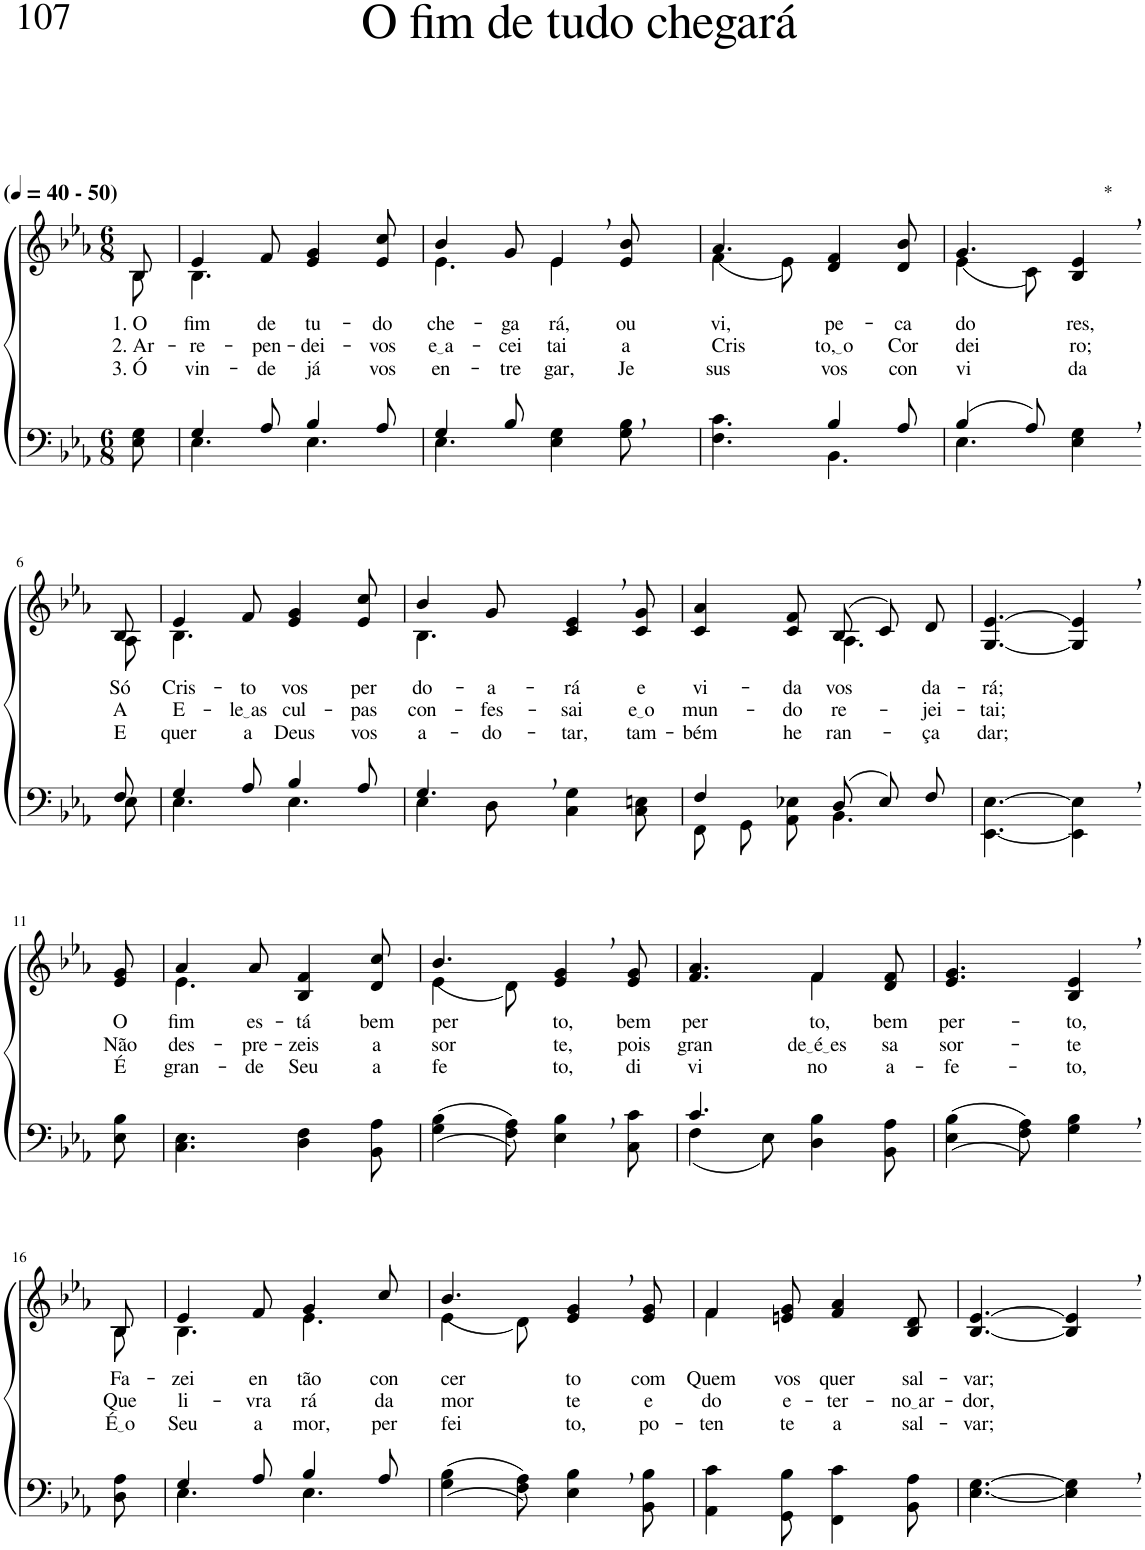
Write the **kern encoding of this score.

**kern	**kern	**text	**text	**text
*part2	*part1	*part1	*part1	*part1
*staff2	*staff1	*staff1	*staff1	*staff1
*I"Parte III e IV	*I"Parte I e II	*	*	*
*clefF4	*clefG2	*	*	*
*Trd-1c-2	*Trd-1c-2	*	*	*
*k[b-e-a-]	*k[b-e-a-]	*	*	*
*M6/8	*M6/8	*	*	*
*MM40	*MM40	*	*	*
=1	=1	=1	=1	=1
*	*^	*	*	*
!	!LO:TX:a:B:t=(	!	!	!	!
!	!LO:TX:a:B:t=- 50)	!	!	!	!
!	!	!	!LO:LY:b	!LO:LY:b	!LO:LY:b
8E-\ 8G\	8B-/	8B-\	1. O	2. Ar-	3. Ó
=2	=2	=2	=2	=2	=2
*^	*	*	*	*	*
!	!	!	!	!LO:LY:b	!LO:LY:b	!LO:LY:b
4G/	4.E-\	4e-/	4.B-\	fim	-re-	vin-
!	!	!	!	!LO:LY:b	!LO:LY:b	!LO:LY:b
8A-/	.	8f/	.	de	-pen-	-de
!	!	!	!	!LO:LY:b	!LO:LY:b	!LO:LY:b
4B-/	4.E-\	4e-/ 4g/	4.ryy	tu-	-dei-	já
!	!	!	!	!LO:LY:b	!LO:LY:b	!LO:LY:b
8A-/	.	8e-/ 8cc/	.	-do	-vos	vos
=3	=3	=3	=3	=3	=3	=3
!	!	!	!	!LO:LY:b	!LO:LY:b	!LO:LY:b
4G/	4.E-\	4b-/	4.e-\	che-	e a	en-
!	!	!	!	!LO:LY:b	!LO:LY:b	!LO:LY:b
8B-/	.	8g/	.	-ga-	cei-	-tre-
!	!	!	!	!LO:LY:b	!LO:LY:b	!LO:LY:b
4.ryy	4E-\ 4G\	4e-,/	4e-\	-rá,	-tai	-gar,
!	!	!	!	!LO:LY:b	!LO:LY:b	!LO:LY:b
.	8G\ 8B-\	8e-/ 8b-/	8ryy	ou-	a	Je-
=4	=4	=4	=4	=4	=4	=4
!	!	!	!	!LO:LY:b	!LO:LY:b	!LO:LY:b
4.ryy	4.F\ 4.c\	4.a-/	(4f\	-vi,	Cris-	-sus
.	.	.	8e-\)	.	.	.
!	!	!	!	!LO:LY:b	!LO:LY:b	!LO:LY:b
4B-/	4.BB-\	4d/ 4f/	4.ryy	pe-	to, o	vos
!	!	!	!	!LO:LY:b	!LO:LY:b	!LO:LY:b
8A-/	.	8d/ 8b-/	.	-ca-	Cor-	con-
=5	=5	=5	=5	=5	=5	=5
!	!	!	!	!LO:LY:b	!LO:LY:b	!LO:LY:b
(4B-/	4.E-\	4.g/	(4e-\	-do-	-dei-	-vi-
8A-/)	.	.	8c\)	.	.	.
!	!	!LO:TX:a:t=*	!	!	!	!
!	!	!	!	!LO:LY:b	!LO:LY:b	!LO:LY:b
4E-\, 4G\,	4ryy	4B-/, 4e-/,	4ryy	-res,	-ro;	-da
!!LO:LB:g=z	!!
=6-	=6-	=6-	=6-	=6-	=6-	=6-
!	!	!	!	!LO:LY:b	!LO:LY:b	!LO:LY:b
8F/	8E-\	8B-/	8A-\	Só	A	E
=7	=7	=7	=7	=7	=7	=7
!	!	!	!	!LO:LY:b	!LO:LY:b	!LO:LY:b
4G/	4.E-\	4e-/	4.B-\	Cris-	E-	quer
!	!	!	!	!LO:LY:b	!LO:LY:b	!LO:LY:b
8A-/	.	8f/	.	-to	le as	a
!	!	!	!	!LO:LY:b	!LO:LY:b	!LO:LY:b
4B-/	4.E-\	4e-/ 4g/	4.ryy	vos	cul-	Deus
!	!	!	!	!LO:LY:b	!LO:LY:b	!LO:LY:b
8A-/	.	8e-/ 8cc/	.	per-	-pas	vos
=8	=8	=8	=8	=8	=8	=8
!	!	!	!	!LO:LY:b	!LO:LY:b	!LO:LY:b
4.G,/	4E-\	4b-/	4.B-\	-do-	con-	a-
!	!	!	!	!LO:LY:b	!LO:LY:b	!LO:LY:b
.	8D\	8g/	.	-a-	-fes-	-do-
!	!	!	!	!LO:LY:b	!LO:LY:b	!LO:LY:b
4.ryy	4C\ 4G\	4c/, 4e-/,	4.ryy	-rá	-sai	-tar,
!	!	!	!	!LO:LY:b	!LO:LY:b	!LO:LY:b
.	8C\ 8En\	8c/ 8g/	.	e	e o	tam-
=9	=9	=9	=9	=9	=9	=9
!	!	!	!	!LO:LY:b	!LO:LY:b	!LO:LY:b
4F/	8FF/L	4c/ 4a-/	4.ryy	vi-	mun-	-bém
.	8GG/	.	.	.	.	.
!	!	!	!	!LO:LY:b	!LO:LY:b	!LO:LY:b
8ryy	8AA-/ 8E-X/J	8c/ 8f/	.	-da	-do	he-
!	!	!	!	!LO:LY:b	!LO:LY:b	!LO:LY:b
(8D/L	4.BB-\	(8B-/L	4.A-\	vos	re-	-ran-
8E-/)	.	8c/)	.	.	.	.
!	!	!	!	!LO:LY:b	!LO:LY:b	!LO:LY:b
8F/J	.	8d/J	.	da-	-jei-	-ça
*v	*v	*	*	*	*	*
*	*v	*v	*	*	*
=10	=10	=10	=10	=10
!	!	!LO:LY:b	!LO:LY:b	!LO:LY:b
[4.EE-\ [4.E-\	[4.G/ [4.e-/	-rá;	-tai;	dar;
4EE-\], 4E-\],	4G/], 4e-/],	.	.	.
!!LO:LB:g=z
=11-	=11-	=11-	=11-	=11-
!	!	!LO:LY:b	!LO:LY:b	!LO:LY:b
8E-\ 8B-\	8e-/ 8g/	O	Não	É
=12	=12	=12	=12	=12
*	*^	*	*	*
!	!	!	!LO:LY:b	!LO:LY:b	!LO:LY:b
4.C\ 4.E-\	4a-/	4.e-\	fim	des-	gran-
!	!	!	!LO:LY:b	!LO:LY:b	!LO:LY:b
.	8a-/	.	es-	-pre-	-de
!	!	!	!LO:LY:b	!LO:LY:b	!LO:LY:b
4D\ 4F\	4B-/ 4f/	4.ryy	-tá	-zeis	Seu
!	!	!	!LO:LY:b	!LO:LY:b	!LO:LY:b
8BB-\ 8A-\	8d/ 8cc/	.	bem	a	a-
=13	=13	=13	=13	=13	=13
!	!	!	!LO:LY:b	!LO:LY:b	!LO:LY:b
((4G\ 4B-\	4.b-/	(4e-\	per-	sor-	-fe-
8F\ 8A-\))	.	8d\)	.	.	.
!	!	!	!LO:LY:b	!LO:LY:b	!LO:LY:b
4E-\, 4B-\,	4e-/, 4g/,	4.ryy	-to,	-te,	-to,
!	!	!	!LO:LY:b	!LO:LY:b	!LO:LY:b
8C\ 8c\	8e-/ 8g/	.	bem	pois	di-
=14	=14	=14	=14	=14	=14
*^	*	*	*	*	*
!	!	!	!	!LO:LY:b	!LO:LY:b	!LO:LY:b
4.c/	(4F\	4.ryy	4.f/ 4.a-/	per-	gran-	-vi-
.	8E-\)	.	.	.	.	.
!	!	!	!	!LO:LY:b	!LO:LY:b	!LO:LY:b
4.ryy	4D\ 4B-\	4f\	4f/	-to,	de é es	-no
!	!	!	!	!LO:LY:b	!LO:LY:b	!LO:LY:b
.	8BB-\ 8A-\	8ryy	8d/ 8f/	bem	sa	a-
=15	=15	=15	=15	=15	=15	=15
!	!	!	!	!LO:LY:b	!LO:LY:b	!LO:LY:b
*v	*v	*	*	*	*	*
*	*v	*v	*	*	*
((4E-\ 4B-\	4.e-/ 4.g/	per-	-sor-	-fe-
8F\ 8A-\))	.	.	.	.
!	!	!LO:LY:b	!LO:LY:b	!LO:LY:b
4G\, 4B-\,	4B-/, 4e-/,	-to,	-te	-to,
!!LO:LB:g=z
=16-	=16-	=16-	=16-	=16-
*	*^	*	*	*
!	!	!	!LO:LY:b	!LO:LY:b	!LO:LY:b
8D\ 8A-\	8B-/	8B-\	Fa-	Que	É o
=17	=17	=17	=17	=17	=17
*^	*	*	*	*	*
!	!	!	!	!LO:LY:b	!LO:LY:b	!LO:LY:b
4G/	4.E-\	4e-/	4.B-\	-zei	li-	Seu
!	!	!	!	!LO:LY:b	!LO:LY:b	!LO:LY:b
8A-/	.	8f/	.	en-	-vra-	a-
!	!	!	!	!LO:LY:b	!LO:LY:b	!LO:LY:b
4B-/	4.E-\	4g/	4.e-\	-tão	-rá	-mor,
!	!	!	!	!LO:LY:b	!LO:LY:b	!LO:LY:b
8A-/	.	8cc/	.	con-	da	per-
*v	*v	*	*	*	*	*
=18	=18	=18	=18	=18	=18
!	!	!	!LO:LY:b	!LO:LY:b	!LO:LY:b
((4G\ 4B-\	4.b-/	(4e-\	-cer-	mor-	-fei-
8F\ 8A-\))	.	8d\)	.	.	.
!	!	!	!LO:LY:b	!LO:LY:b	!LO:LY:b
4E-\, 4B-\,	4e-/, 4g/,	4.ryy	-to	-te	-to,
!	!	!	!LO:LY:b	!LO:LY:b	!LO:LY:b
8BB-\ 8B-\	8e-/ 8g/	.	com	e	po-
=19	=19	=19	=19	=19	=19
!	!	!	!LO:LY:b	!LO:LY:b	!LO:LY:b
4AA-\ 4c\	4f\	4f/	Quem	do	-ten-
!	!	!	!LO:LY:b	!LO:LY:b	!LO:LY:b
8GG\ 8B-\	2ryy	8en/ 8g/	vos	e-	-te
!	!	!	!LO:LY:b	!LO:LY:b	!LO:LY:b
4FF\ 4c\	.	4f/ 4a-/	quer	-ter-	a
!	!	!	!LO:LY:b	!LO:LY:b	!LO:LY:b
8BB-\ 8A-\	.	8B-/ 8d/	sal-	no ar	sal-
=20	=20	=20	=20	=20	=20
!	!	!	!LO:LY:b	!LO:LY:b	!LO:LY:b
*	*v	*v	*	*	*
[4.E-\ [4.G\	[4.B-/ [4.e-/	-var;	-dor,	-var;
4E-\], 4G\],	4B-/], 4e-/],	.	.	.
=-	=-	=-	=-	=-
*-	*-	*-	*-	*-
